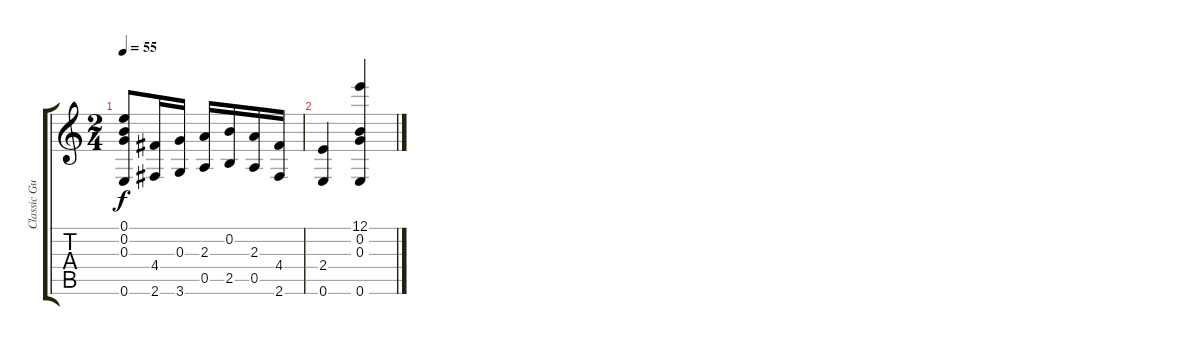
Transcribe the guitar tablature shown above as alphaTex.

\track ("Classic Guitar" "Classic Gu") {instrument acousticguitarnylon}
\staff {score tabs}
\tuning (E4 B3 G3 D3 A2 E2) {hide}
\ts (2 4)
\tempo 55
\clef g2
\ks c
(0.1 0.2 0.3 0.6).8{dy f} (4.4 2.6).16 (0.3 3.6).16 (2.3 0.5).16 (0.2 2.5).16 (2.3 0.5).16 (4.4 2.6).16 |
(2.4 0.6).4 (12.1 0.2 0.3 0.6).4
